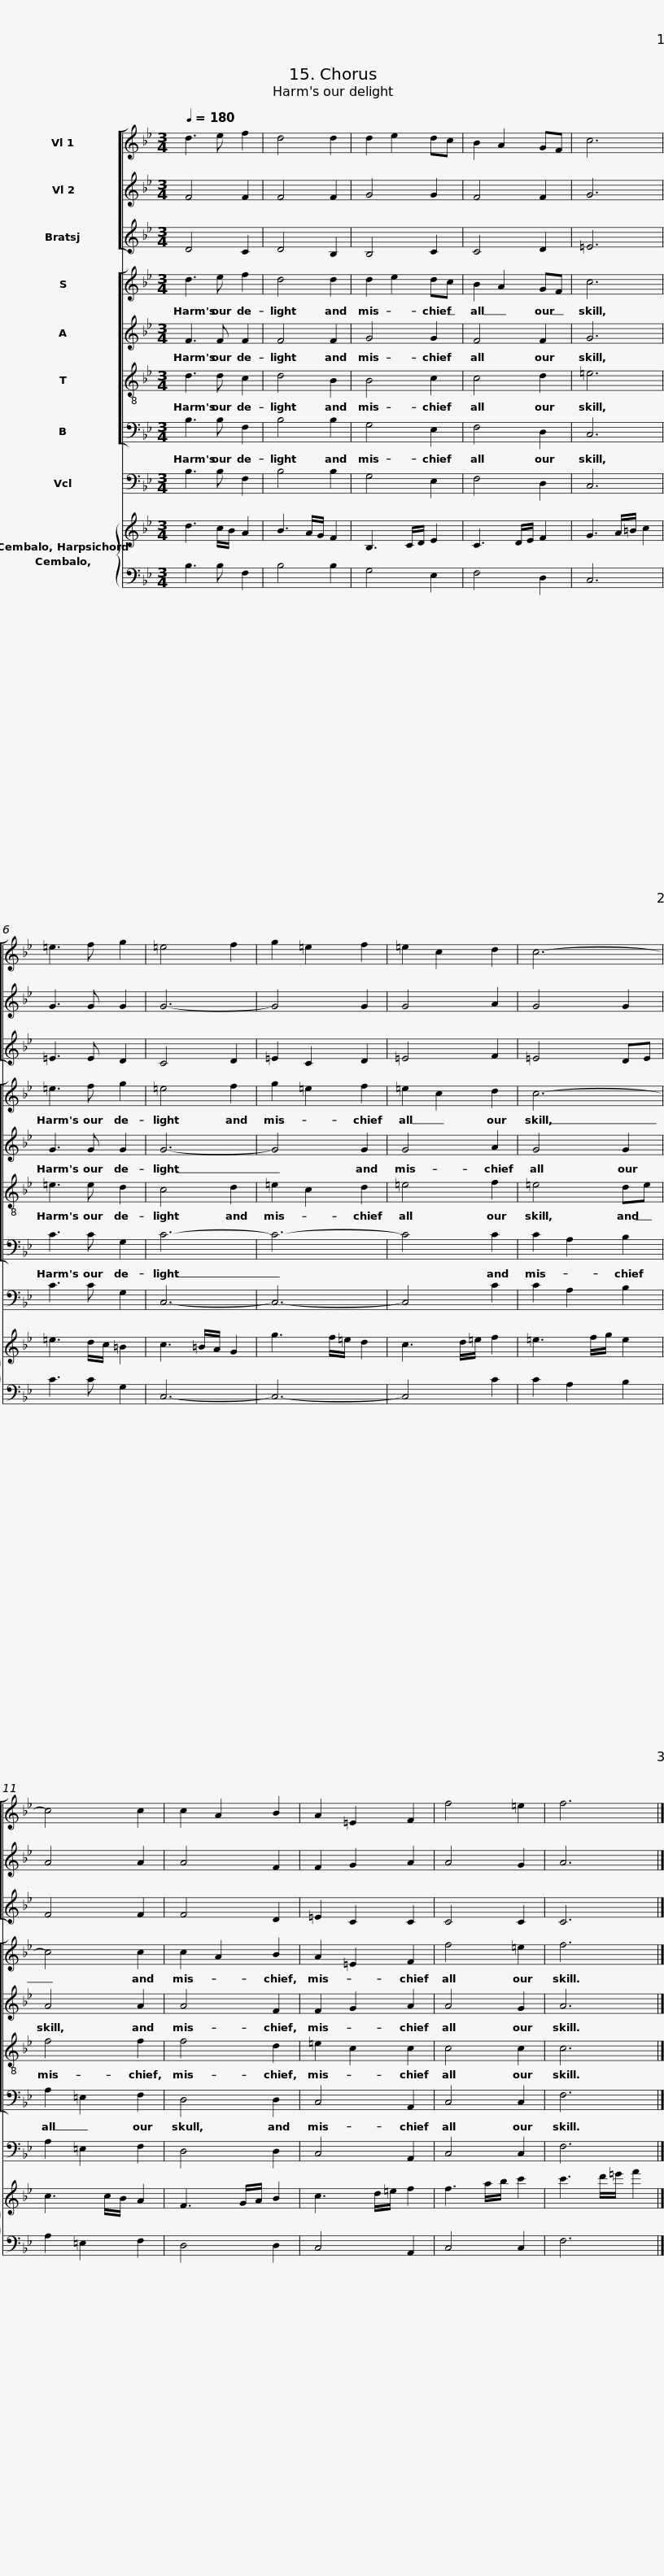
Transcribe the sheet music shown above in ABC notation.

X:1
%%score [ 1 2 3 ] [ 4 5 6 7 ] 8 { 9 10 }
L:1/8
Q:1/4=180
M:3/4
I:linebreak $
K:Bb
V:1 treble
V:2 treble
V:3 treble
V:4 treble
V:5 treble
V:6 treble-8
V:7 bass
V:8 bass
V:9 treble
V:10 bass
V:1
 d3 e f2 | d4 d2 | d2 e2 dc | B2 A2 GF | c6 | %5
 =e3 f g2 |$ =e4 f2 | g2 =e2 f2 | =e2 c2 d2 | c6- | %10
 c4 c2 | c2 A2 B2 |$ A2 =E2 F2 | f4 =e2 | f6 |] %15
V:2
 F4 F2 | F4 F2 | G4 G2 | F4 F2 | G6 | %5
 G3 G G2 |$ G6- | G4 G2 | G4 A2 | G4 G2 | %10
 A4 A2 | A4 F2 |$ F2 G2 A2 | A4 G2 | A6 |] %15
V:3
 D4 C2 | D4 B,2 | B,4 C2 | C4 D2 | =E6 | %5
 =E3 E D2 |$ C4 D2 | =E2 C2 D2 | =E4 F2 | =E4 DE | %10
 F4 F2 | F4 D2 |$ =E2 C2 C2 | C4 C2 | C6 |] %15
V:4
 d3 e f2 | d4 d2 | d2 e2 dc | B2 A2 GF | c6 | %5
 =e3 f g2 |$ =e4 f2 | g2 =e2 f2 | =e2 c2 d2 | c6- | %10
 c4 c2 | c2 A2 B2 |$ A2 =E2 F2 | f4 =e2 | f6 |] %15
V:5
 F3 F F2 | F4 F2 | G4 G2 | F4 F2 | G6 | %5
 G3 G G2 |$ G6- | G4 G2 | G4 A2 | G4 G2 | %10
 A4 A2 | A4 F2 |$ F2 G2 A2 | A4 G2 | A6 |] %15
V:6
 d3 d c2 | d4 B2 | B4 c2 | c4 d2 | =e6 | %5
 =e3 e d2 |$ c4 d2 | =e2 c2 d2 | =e4 f2 | =e4 de | %10
 f4 f2 | f4 d2 |$ =e2 c2 c2 | c4 c2 | c6 |] %15
V:7
 B,3 B, F,2 | B,4 B,2 | G,4 E,2 | F,4 D,2 | C,6 | %5
 C3 C G,2 |$ C6- | C6- | C4 C2 | C2 A,2 B,2 | %10
 A,2 =E,2 F,2 | D,4 D,2 |$ C,4 A,,2 | C,4 C,2 | F,6 |] %15
V:8
 B,3 B, F,2 | B,4 B,2 | G,4 E,2 | F,4 D,2 | C,6 | %5
 C3 C G,2 |$ C,6- | C,6- | C,4 C2 | C2 A,2 B,2 | %10
 A,2 =E,2 F,2 | D,4 D,2 |$ C,4 A,,2 | C,4 C,2 | F,6 |] %15
V:9
 d3 c/B/ A2 | B3 A/G/ F2 | B,3 C/D/ E2 | C3 D/E/ F2 | G3 A/=B/ c2 | %5
 =e3 d/c/ =B2 |$ c3 =B/A/ G2 | g3 f/=e/ d2 | c3 d/=e/ f2 | =e3 f/g/ e2 | %10
 c3 c/B/ A2 | F3 G/A/ B2 |$ c3 d/=e/ f2 | f3 a/b/ c'2 | c'3 d'/=e'/ f'2 |] %15
V:10
 B,3 B, F,2 | B,4 B,2 | G,4 E,2 | F,4 D,2 | C,6 | %5
 C3 C G,2 |$ C,6- | C,6- | C,4 C2 | C2 A,2 B,2 | %10
 A,2 =E,2 F,2 | D,4 D,2 |$ C,4 A,,2 | C,4 C,2 | F,6 |] %15
